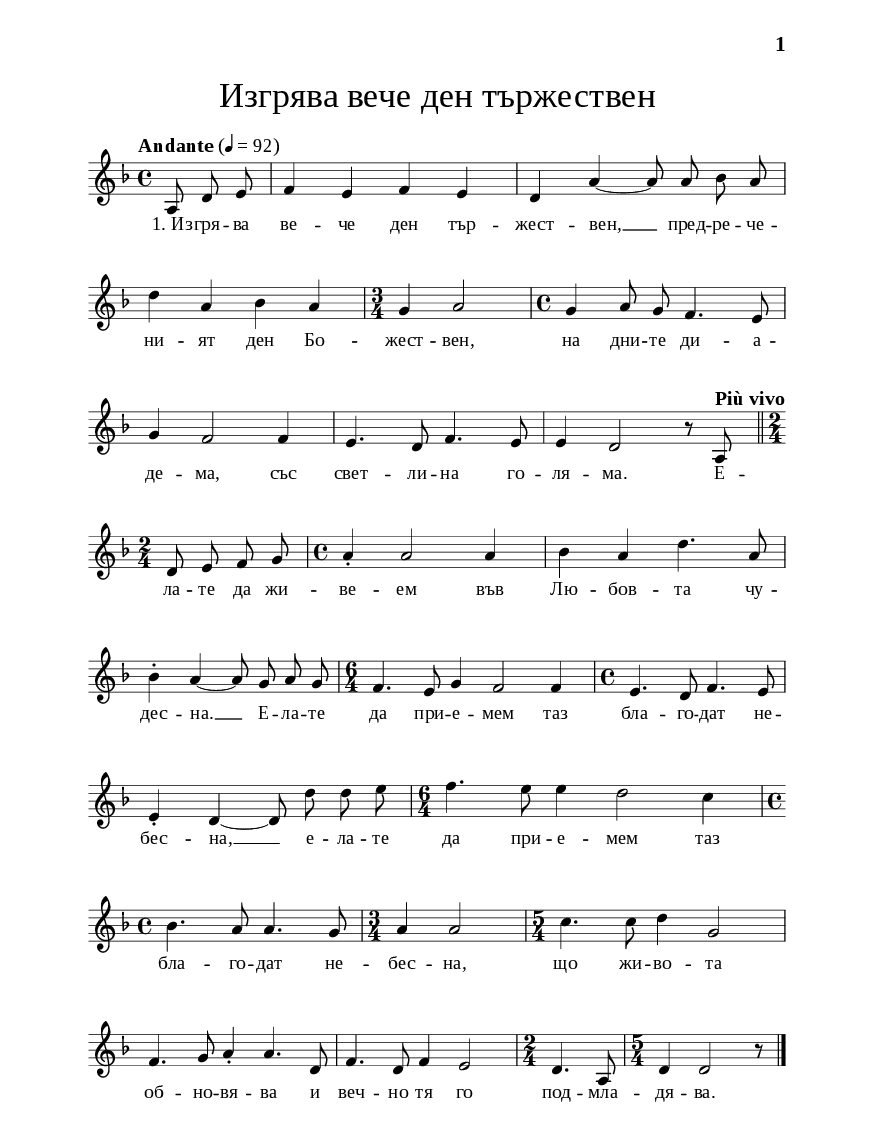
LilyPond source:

\version "2.24.3"

% include paper part and global functions
\include "include/globals.ily"


"rightBraces022" = \markup {
  \column {
    % repeat braces
    \translate #'(0 . -20.1 )
    \right-brace #18



  }
  \column {
    % repeat numbers
    \translate #'(0 . -20.7 )
    2
  }
}

\bookpart {
  \label #'ref022
  \tocItem \markup "Изгрява вече ден тържествен"
  \include "include/bookpart-paper.ily"
  \score {
    \include "include/score-layout.ily"

    \new Voice \absolute {
      \clef treble
      \key d \minor
      \time 4/4
      \tempoFunc "Andante" 4 "92"
      \autoBeamOff

      \partial 4.

      a8 d'8 e'8 |f'4 e'4 f'4 e'4 |d'4 a'4 ~ a'8 a'8 bes'8 a'8 \break |
      d''4 a'4 bes'4 a'4 |\time 3/4  g'4 a'2 | \time 4/4  g'4 a'8 g'8 f'4. e'8 \break
      g'4 f'2 f'4 |  e'4. d'8 f'4. e'8 | e'4 d'2 r8 \tempo "Più vivo" a8 | \bar "||" \time 2/4 \break
      d'8 e'8 f'8 g'8 | \time 4/4  a'4 \staccato a'2 a'4 | bes'4 a'4 d''4. a'8 \break |
      bes'4 \staccato a'4 ~ a'8 g'8 a'8 g'8 |  \time 6/4  f'4. e'8 g'4 f'2 f'4 | \time 4/4  e'4. d'8 f'4. e'8 \break |
      e'4 \staccato d'4 ~ d'8 d''8 d''8 e''8 | \time 6/4  f''4. e''8 e''4 d''2 c''4 \break
      \time 4/4  bes'4. a'8 a'4. g'8 |  \time 3/4  a'4 a'2 | \time 5/4  c''4. c''8 d''4 g'2 \break |
      f'4. g'8 a'4 \staccato a'4. d'8 | f'4. d'8 f'4 e'2 | \time 2/4 d'4. a8 | \time 5/4 d'4 d'2 r8 \bar "|."
    }
    \addlyrics {
      "1. Из" -- гря -- ва ве -- че ден тър -- жест -- вен, __ пред -- ре -- че
      -- ни -- ят ден Бо -- жест -- вен, на дни --
      те ди -- а -- де -- ма, със свет -- ли -- на го
      -- ля -- ма. Е -- ла -- те да жи -- ве -- ем във
      Лю -- бов -- та чу -- дес -- на. __ Е -- ла -- те
      да при -- е -- мем таз бла -- го -- дат не --
      бес -- на, __ е -- ла -- те да при -- е -- мем таз
      бла -- го -- дат не -- бес -- на, що жи -- во --
      та об -- но -- вя -- ва и веч -- но тя го под
      -- мла -- дя -- ва.
    }
    \header {
      title = \titleFunc #'ref_desc_2 "Изгрява вече ден тържествен" "Izgrjava veče den tăržestven"
    }

    \midi{}

  } % score

  \pageBreak

  \markup \abs-fontsize #11 {
    \hspace #25
    \override #`(baseline-skip . ,bgCoupletBaselineSkip)
    \column {

      \line { 2. И носи радост за душата, }
      \line {   "   " и прогласява свободата,}
      \line {   "   " и мир с Любов пресвята}
      \line {   "   " за всички на Земята. }


      \line { " " }
      \line { "   " \italic {Припев: } }

      \line {   "   "  Елате да живеем }

      \line {   "   " във Любовта чудесна. }

      \line {   "   " Елате да приемем }

      \line {   "   " таз благодат небесна, }

      \line {   "   " що живота обновява }

      \line {   "   " и вечно тя го подмладява. }

      \line { " " }
      \line {  3.  О, ден прекрасен, вечно благо, }
      \line {   "   " кому за тебе не е драго? }
      \line {   "   " За всичките години}
      \line {   "   " по-скоро обнови ни! }

      \line { " " }
      \line { "   " \italic {Припев ... } }
    }
    \"rightBraces022"
  } % markup

} % bookpart
